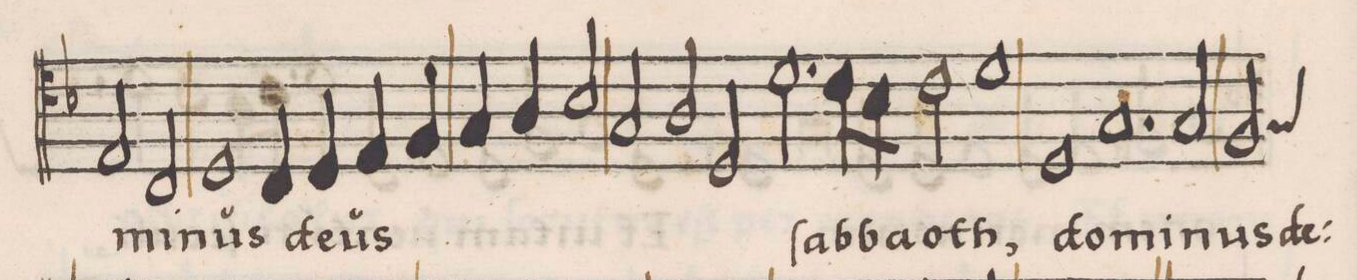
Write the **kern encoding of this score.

**kern	**text	**text
*I"BASSVS	*	*
*clefC4	*	*
*k[b-]	*	*
*met(C|)	*	*
*M2/1	*	*
2E/	.	.
2C/	-mi-	.
=23	=23	=23
1D	-nus	.
4C/	.	.
4D/	de-	.
4E/	-us	.
4F/	.	.
=24	=24	=24
4G/	.	.
4A/	.	.
2B-/	.	.
2G/	.	.
2A/	.	.
=25-	=25-	=25-
2D/	.	.
2.d\	ſab-	.
8c\L	-ba-	.
8B-\J	.	.
2c\	-oth,	.
=26-	=26-	=26-
1d	.	.
1D	do-	.
=27-	=27-	=27-
1.G	-mi-	.
2G/	-nus	.
=28	=28	=28
2F/	de-	.
*custos:G	*	*
*-	*-	*-
